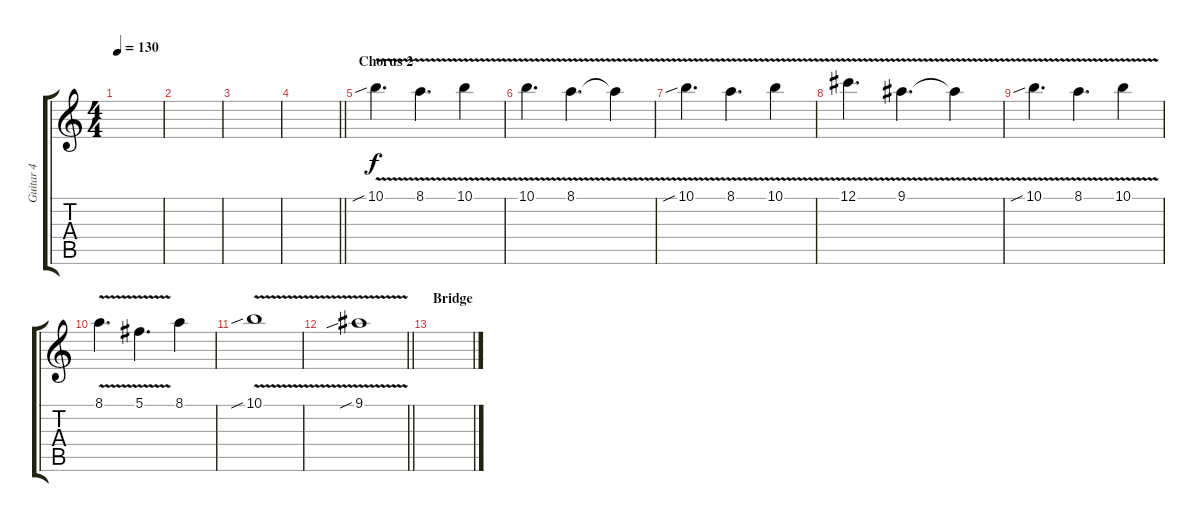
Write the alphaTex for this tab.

\track ("Guitar 4" "Guitar 4") {instrument distortionguitar}
\staff {score tabs}
\tuning (Db4 Ab3 E3 B2 Gb2 B1) {hide}
\ts (4 4)
\tempo 130
\clef g2
\ks c
|
|
|
\barLineRight lightlight
|
\section ("" "Chorus 2")
10.1{v sib}.4{d volume 10 balance 13 instrument distortionguitar} 8.1{v}.4{d} 10.1{v}.4 |
10.1{v}.4{d} 8.1{v}.4{d} 8.1{t}.4 |
10.1{v sib}.4{d} 8.1{v}.4{d} 10.1{v}.4 |
12.1{v}.4{d} 9.1{v}.4{d} 9.1{t}.4 |
10.1{v sib}.4{d} 8.1{v}.4{d} 10.1{v}.4 |
8.1{v}.4{d} 5.1{v}.4{d} 8.1.4 |
10.1{v sib}.1 |
\barLineRight lightlight
9.1{v sib}.1 |
\section ("" "Bridge")
